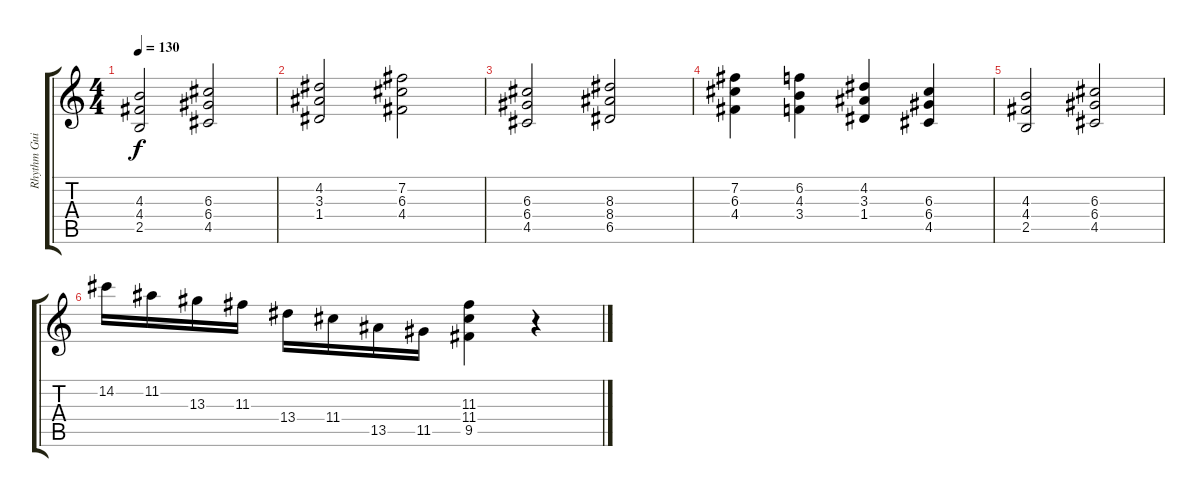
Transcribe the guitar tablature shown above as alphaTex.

\track ("Rhythm Guitar" "Rhythm Gui") {instrument overdrivenguitar}
\staff {score tabs}
\tuning (E4 B3 G3 D3 A2 E2) {hide}
\ts (4 4)
\tempo 130
\clef g2
\ks c
(4.3 4.4 2.5).2{dy f} (6.3 6.4 4.5).2 |
(4.2 3.3 1.4).2 (7.2 6.3 4.4).2 |
(6.3 6.4 4.5).2 (8.3 8.4 6.5).2 |
(7.2 6.3 4.4).4 (6.2 4.3 3.4).4 (4.2 3.3 1.4).4 (6.3 6.4 4.5).4 |
(4.3 4.4 2.5).2 (6.3 6.4 4.5).2 |
14.2.16 11.2.16 13.3.16 11.3.16 13.4.16 11.4.16 13.5.16 11.5.16 (11.3 11.4 9.5).4 r.4
